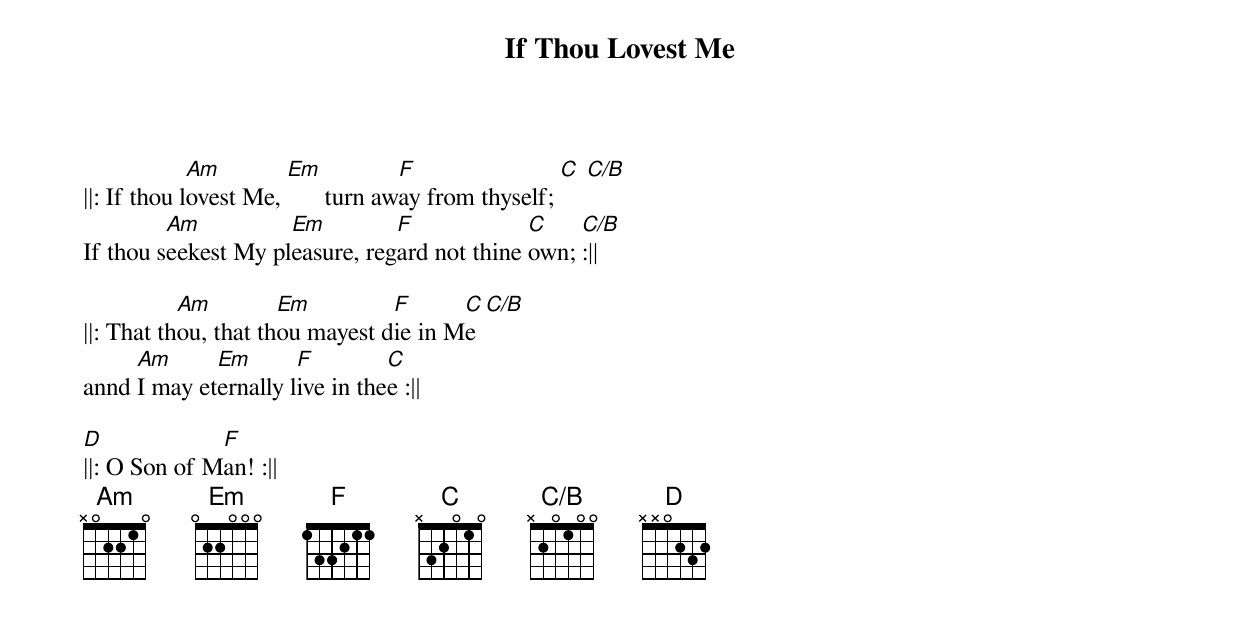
{title: If Thou Lovest Me}
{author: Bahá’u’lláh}
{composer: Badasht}

{define: C/B base-fret 0 frets x 2 0 1 0 0 }

||: If thou l[Am]ovest Me, [Em]      turn aw[F]ay from thyself; [C] [C/B]
If thou s[Am]eekest My pl[Em]easure, reg[F]ard not thine [C]own; [C/B]:||

||: That th[Am]ou, that th[Em]ou mayest d[F]ie in M[C]e [C/B]
annd [Am]I may et[Em]ernally l[F]ive in the[C]e :||

[D]||: O Son of M[F]an! :||
